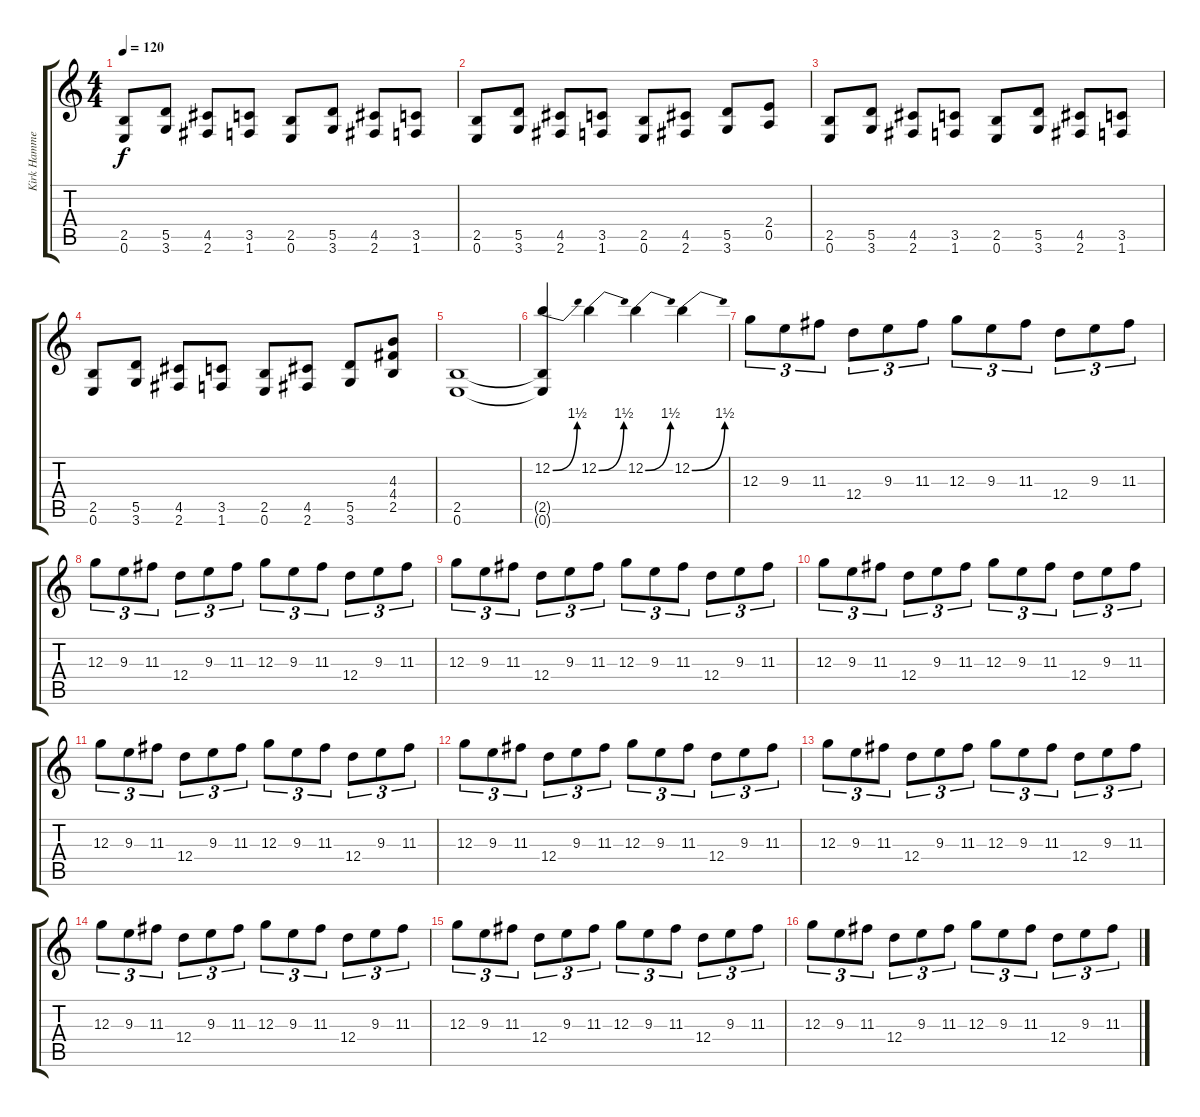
\track ("Kirk Hammett" "Kirk Hamme") {instrument distortionguitar}
\staff {score tabs}
\tuning (E4 B3 G3 D3 A2 E2) {hide}
\ts (4 4)
\tempo 120
\clef g2
\ks c
(2.5 0.6).8{dy f} (5.5 3.6).8 (4.5 2.6).8 (3.5 1.6).8 (2.5 0.6).8 (5.5 3.6).8 (4.5 2.6).8 (3.5 1.6).8 |
(2.5 0.6).8 (5.5 3.6).8 (4.5 2.6).8 (3.5 1.6).8 (2.5 0.6).8 (4.5 2.6).8 (5.5 3.6).8 (2.4 0.5).8 |
(2.5 0.6).8 (5.5 3.6).8 (4.5 2.6).8 (3.5 1.6).8 (2.5 0.6).8 (5.5 3.6).8 (4.5 2.6).8 (3.5 1.6).8 |
(2.5 0.6).8 (5.5 3.6).8 (4.5 2.6).8 (3.5 1.6).8 (2.5 0.6).8 (4.5 2.6).8 (5.5 3.6).8 (4.3 4.4 2.5).8 |
(2.5 0.6).1 |
(12.2{be (bend 0 0 60 6)} 2.5{t} 0.6{t}).4 12.2{be (bend 0 0 60 6)}.4 12.2{be (bend 0 0 60 6)}.4 12.2{be (bend 0 0 60 6)}.4 |
12.3.8{tu (3 2)} 9.3.8{tu (3 2)} 11.3.8{tu (3 2)} 12.4.8{tu (3 2)} 9.3.8{tu (3 2)} 11.3.8{tu (3 2)} 12.3.8{tu (3 2)} 9.3.8{tu (3 2)} 11.3.8{tu (3 2)} 12.4.8{tu (3 2)} 9.3.8{tu (3 2)} 11.3.8{tu (3 2)} |
12.3.8{tu (3 2)} 9.3.8{tu (3 2)} 11.3.8{tu (3 2)} 12.4.8{tu (3 2)} 9.3.8{tu (3 2)} 11.3.8{tu (3 2)} 12.3.8{tu (3 2)} 9.3.8{tu (3 2)} 11.3.8{tu (3 2)} 12.4.8{tu (3 2)} 9.3.8{tu (3 2)} 11.3.8{tu (3 2)} |
12.3.8{tu (3 2)} 9.3.8{tu (3 2)} 11.3.8{tu (3 2)} 12.4.8{tu (3 2)} 9.3.8{tu (3 2)} 11.3.8{tu (3 2)} 12.3.8{tu (3 2)} 9.3.8{tu (3 2)} 11.3.8{tu (3 2)} 12.4.8{tu (3 2)} 9.3.8{tu (3 2)} 11.3.8{tu (3 2)} |
12.3.8{tu (3 2)} 9.3.8{tu (3 2)} 11.3.8{tu (3 2)} 12.4.8{tu (3 2)} 9.3.8{tu (3 2)} 11.3.8{tu (3 2)} 12.3.8{tu (3 2)} 9.3.8{tu (3 2)} 11.3.8{tu (3 2)} 12.4.8{tu (3 2)} 9.3.8{tu (3 2)} 11.3.8{tu (3 2)} |
12.3.8{tu (3 2)} 9.3.8{tu (3 2)} 11.3.8{tu (3 2)} 12.4.8{tu (3 2)} 9.3.8{tu (3 2)} 11.3.8{tu (3 2)} 12.3.8{tu (3 2)} 9.3.8{tu (3 2)} 11.3.8{tu (3 2)} 12.4.8{tu (3 2)} 9.3.8{tu (3 2)} 11.3.8{tu (3 2)} |
12.3.8{tu (3 2)} 9.3.8{tu (3 2)} 11.3.8{tu (3 2)} 12.4.8{tu (3 2)} 9.3.8{tu (3 2)} 11.3.8{tu (3 2)} 12.3.8{tu (3 2)} 9.3.8{tu (3 2)} 11.3.8{tu (3 2)} 12.4.8{tu (3 2)} 9.3.8{tu (3 2)} 11.3.8{tu (3 2)} |
12.3.8{tu (3 2)} 9.3.8{tu (3 2)} 11.3.8{tu (3 2)} 12.4.8{tu (3 2)} 9.3.8{tu (3 2)} 11.3.8{tu (3 2)} 12.3.8{tu (3 2)} 9.3.8{tu (3 2)} 11.3.8{tu (3 2)} 12.4.8{tu (3 2)} 9.3.8{tu (3 2)} 11.3.8{tu (3 2)} |
12.3.8{tu (3 2)} 9.3.8{tu (3 2)} 11.3.8{tu (3 2)} 12.4.8{tu (3 2)} 9.3.8{tu (3 2)} 11.3.8{tu (3 2)} 12.3.8{tu (3 2)} 9.3.8{tu (3 2)} 11.3.8{tu (3 2)} 12.4.8{tu (3 2)} 9.3.8{tu (3 2)} 11.3.8{tu (3 2)} |
12.3.8{tu (3 2)} 9.3.8{tu (3 2)} 11.3.8{tu (3 2)} 12.4.8{tu (3 2)} 9.3.8{tu (3 2)} 11.3.8{tu (3 2)} 12.3.8{tu (3 2)} 9.3.8{tu (3 2)} 11.3.8{tu (3 2)} 12.4.8{tu (3 2)} 9.3.8{tu (3 2)} 11.3.8{tu (3 2)} |
12.3.8{tu (3 2)} 9.3.8{tu (3 2)} 11.3.8{tu (3 2)} 12.4.8{tu (3 2)} 9.3.8{tu (3 2)} 11.3.8{tu (3 2)} 12.3.8{tu (3 2)} 9.3.8{tu (3 2)} 11.3.8{tu (3 2)} 12.4.8{tu (3 2)} 9.3.8{tu (3 2)} 11.3.8{tu (3 2)}
